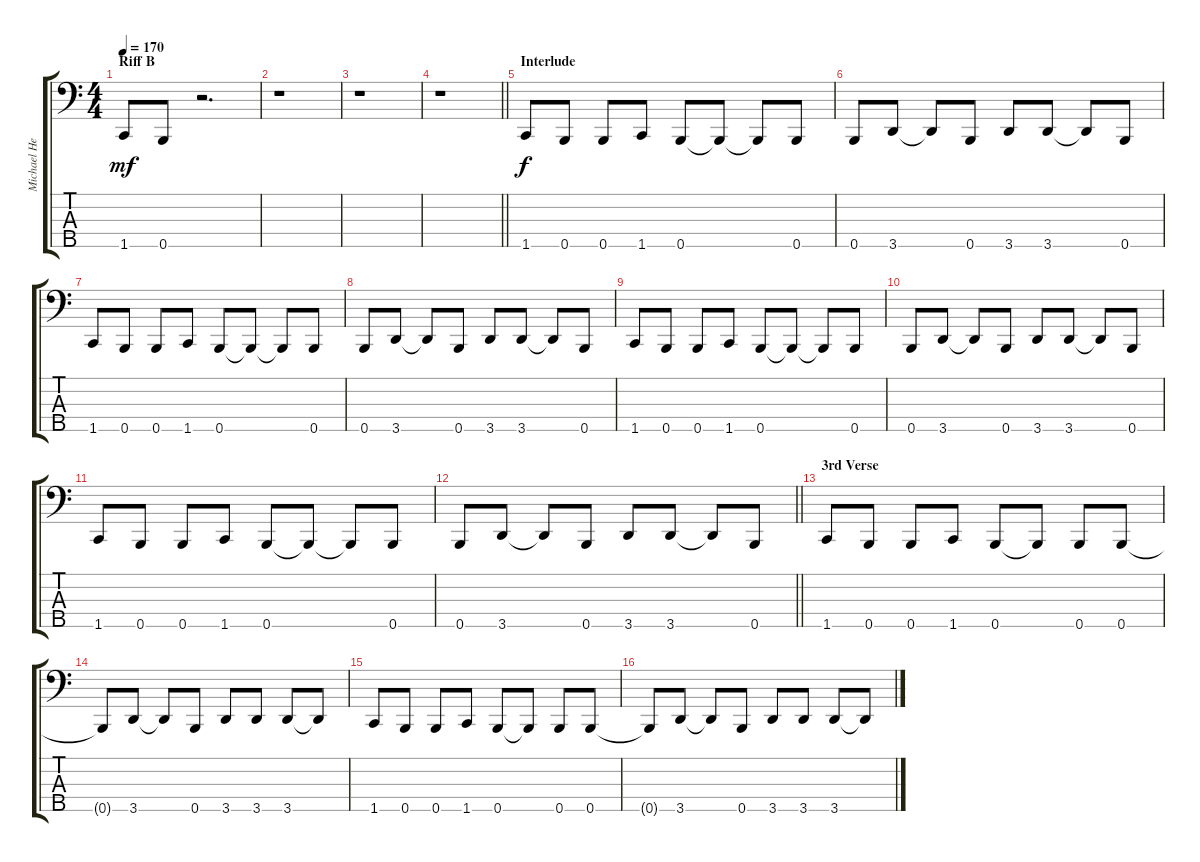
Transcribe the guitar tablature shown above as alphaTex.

\track ("Michael Hedlund" "Michael He") {instrument electricbassfinger}
\staff {score tabs}
\tuning (G2 D2 A1 E1 B0) {hide}
\ts (4 4)
\section ("" "Riff B")
\tempo 170
\clef f4
\ks c
1.5.8{dy mf} 0.5.8 r.2{d} |
r.1 |
r.1 |
\barLineRight lightlight
r.1 |
\section ("" "Interlude")
1.5.8{dy f} 0.5.8 0.5.8 1.5.8 0.5.8 0.5{t}.8 0.5{t}.8 0.5.8 |
0.5.8 3.5.8 3.5{t}.8 0.5.8 3.5.8 3.5.8 3.5{t}.8 0.5.8 |
1.5.8 0.5.8 0.5.8 1.5.8 0.5.8 0.5{t}.8 0.5{t}.8 0.5.8 |
0.5.8 3.5.8 3.5{t}.8 0.5.8 3.5.8 3.5.8 3.5{t}.8 0.5.8 |
1.5.8 0.5.8 0.5.8 1.5.8 0.5.8 0.5{t}.8 0.5{t}.8 0.5.8 |
0.5.8 3.5.8 3.5{t}.8 0.5.8 3.5.8 3.5.8 3.5{t}.8 0.5.8 |
1.5.8 0.5.8 0.5.8 1.5.8 0.5.8 0.5{t}.8 0.5{t}.8 0.5.8 |
\barLineRight lightlight
0.5.8 3.5.8 3.5{t}.8 0.5.8 3.5.8 3.5.8 3.5{t}.8 0.5.8 |
\section ("" "3rd Verse")
1.5.8 0.5.8 0.5.8 1.5.8 0.5.8 0.5{t}.8 0.5.8 0.5.8 |
0.5{t}.8 3.5.8 3.5{t}.8 0.5.8 3.5.8 3.5.8 3.5.8 3.5{t}.8 |
1.5.8 0.5.8 0.5.8 1.5.8 0.5.8 0.5{t}.8 0.5.8 0.5.8 |
0.5{t}.8 3.5.8 3.5{t}.8 0.5.8 3.5.8 3.5.8 3.5.8 3.5{t}.8
